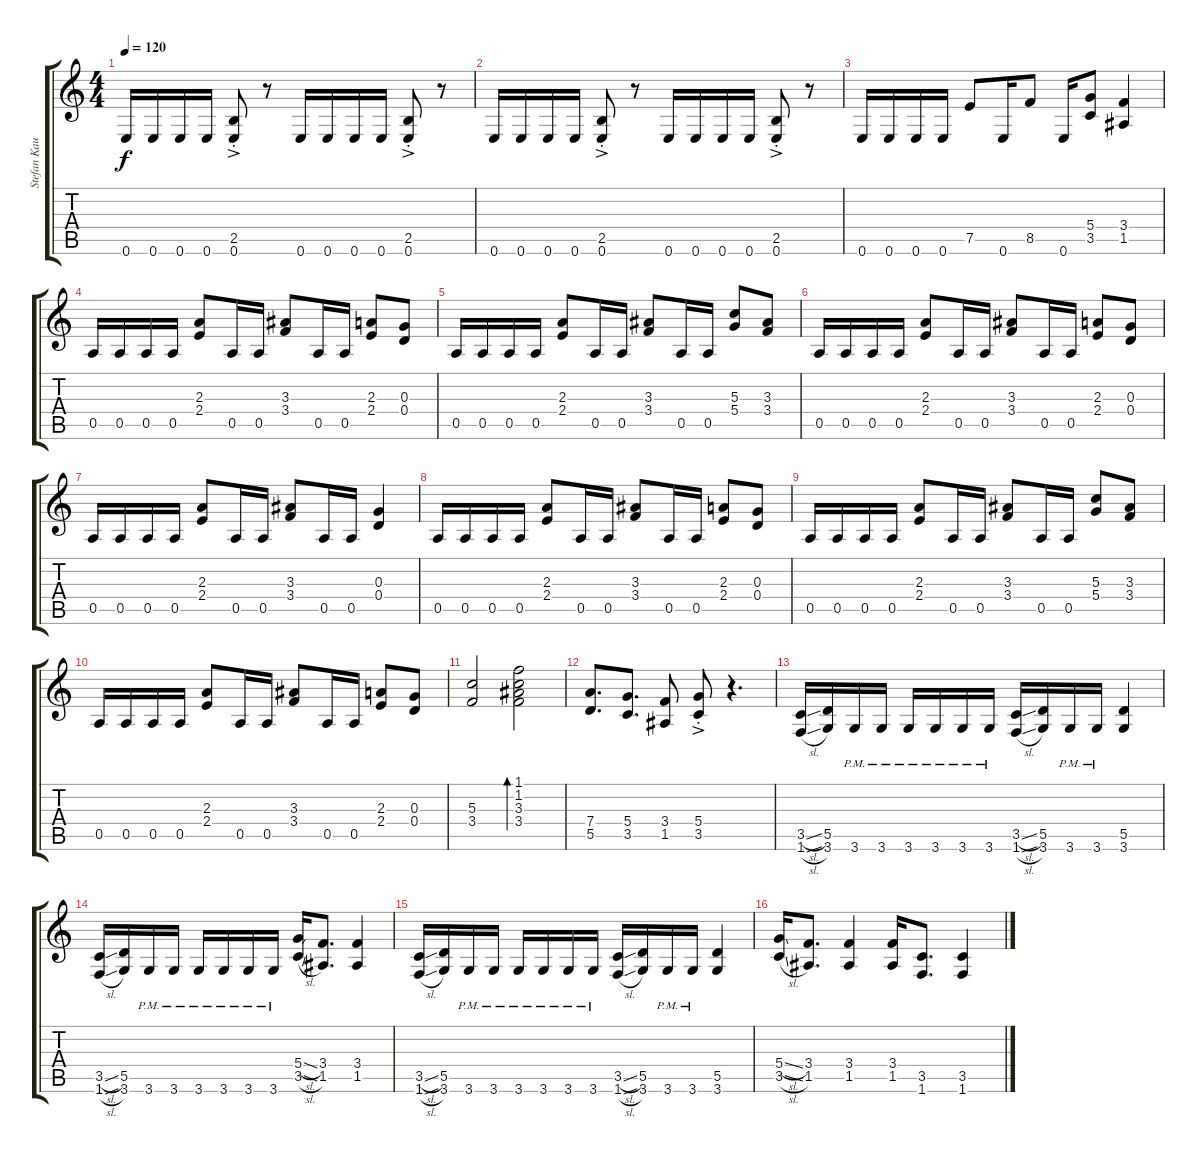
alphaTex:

\track ("Stefan Kaufmann" "Stefan Kau") {instrument distortionguitar}
\staff {score tabs}
\tuning (E4 B3 G3 D3 A2 E2) {hide}
\ts (4 4)
\tempo 120
\clef g2
\ks c
0.6.16{dy f} 0.6.16 0.6.16 0.6.16 (2.5{ac st} 0.6{ac st}).8 r.8 0.6.16 0.6.16 0.6.16 0.6.16 (2.5{ac st} 0.6{ac st}).8 r.8 |
0.6.16 0.6.16 0.6.16 0.6.16 (2.5{ac st} 0.6{ac st}).8 r.8 0.6.16 0.6.16 0.6.16 0.6.16 (2.5{ac st} 0.6{ac st}).8 r.8 |
0.6.16 0.6.16 0.6.16 0.6.16 7.5.8 0.6.16 8.5.8 0.6.16 (5.4 3.5).8 (3.4 1.5).4 |
0.5.16 0.5.16 0.5.16 0.5.16 (2.3 2.4).8 0.5.16 0.5.16 (3.3 3.4).8 0.5.16 0.5.16 (2.3 2.4).8 (0.3 0.4).8 |
0.5.16 0.5.16 0.5.16 0.5.16 (2.3 2.4).8 0.5.16 0.5.16 (3.3 3.4).8 0.5.16 0.5.16 (5.3 5.4).8 (3.3 3.4).8 |
0.5.16 0.5.16 0.5.16 0.5.16 (2.3 2.4).8 0.5.16 0.5.16 (3.3 3.4).8 0.5.16 0.5.16 (2.3 2.4).8 (0.3 0.4).8 |
0.5.16 0.5.16 0.5.16 0.5.16 (2.3 2.4).8 0.5.16 0.5.16 (3.3 3.4).8 0.5.16 0.5.16 (0.3 0.4).4 |
0.5.16 0.5.16 0.5.16 0.5.16 (2.3 2.4).8 0.5.16 0.5.16 (3.3 3.4).8 0.5.16 0.5.16 (2.3 2.4).8 (0.3 0.4).8 |
0.5.16 0.5.16 0.5.16 0.5.16 (2.3 2.4).8 0.5.16 0.5.16 (3.3 3.4).8 0.5.16 0.5.16 (5.3 5.4).8 (3.3 3.4).8 |
0.5.16 0.5.16 0.5.16 0.5.16 (2.3 2.4).8 0.5.16 0.5.16 (3.3 3.4).8 0.5.16 0.5.16 (2.3 2.4).8 (0.3 0.4).8 |
(5.3 3.4).2 (1.1 1.2 3.3 3.4).2{bd 60} |
(7.4 5.5).8{d} (5.4 3.5).8{d} (3.4 1.5).8 (5.4{ac st} 3.5{ac st}).8 r.4{d} |
(3.5{sl} 1.6{sl}).16 (5.5 3.6).16 3.6{pm}.16 3.6{pm}.16 3.6{pm}.16 3.6{pm}.16 3.6{pm}.16 3.6{pm}.16 (3.5{sl} 1.6{sl}).16 (5.5 3.6).16 3.6{pm}.16 3.6{pm}.16 (5.5 3.6).4 |
(3.5{sl} 1.6{sl}).16 (5.5 3.6).16 3.6{pm}.16 3.6{pm}.16 3.6{pm}.16 3.6{pm}.16 3.6{pm}.16 3.6{pm}.16 (5.4{sl} 3.5{sl}).16 (3.4 1.5).8{d} (3.4 1.5).4 |
(3.5{sl} 1.6{sl}).16 (5.5 3.6).16 3.6{pm}.16 3.6{pm}.16 3.6{pm}.16 3.6{pm}.16 3.6{pm}.16 3.6{pm}.16 (3.5{sl} 1.6{sl}).16 (5.5 3.6).16 3.6{pm}.16 3.6{pm}.16 (5.5 3.6).4 |
(5.4{sl} 3.5{sl}).16 (3.4 1.5).8{d} (3.4 1.5).4 (3.4 1.5).16 (3.5 1.6).8{d} (3.5 1.6).4
